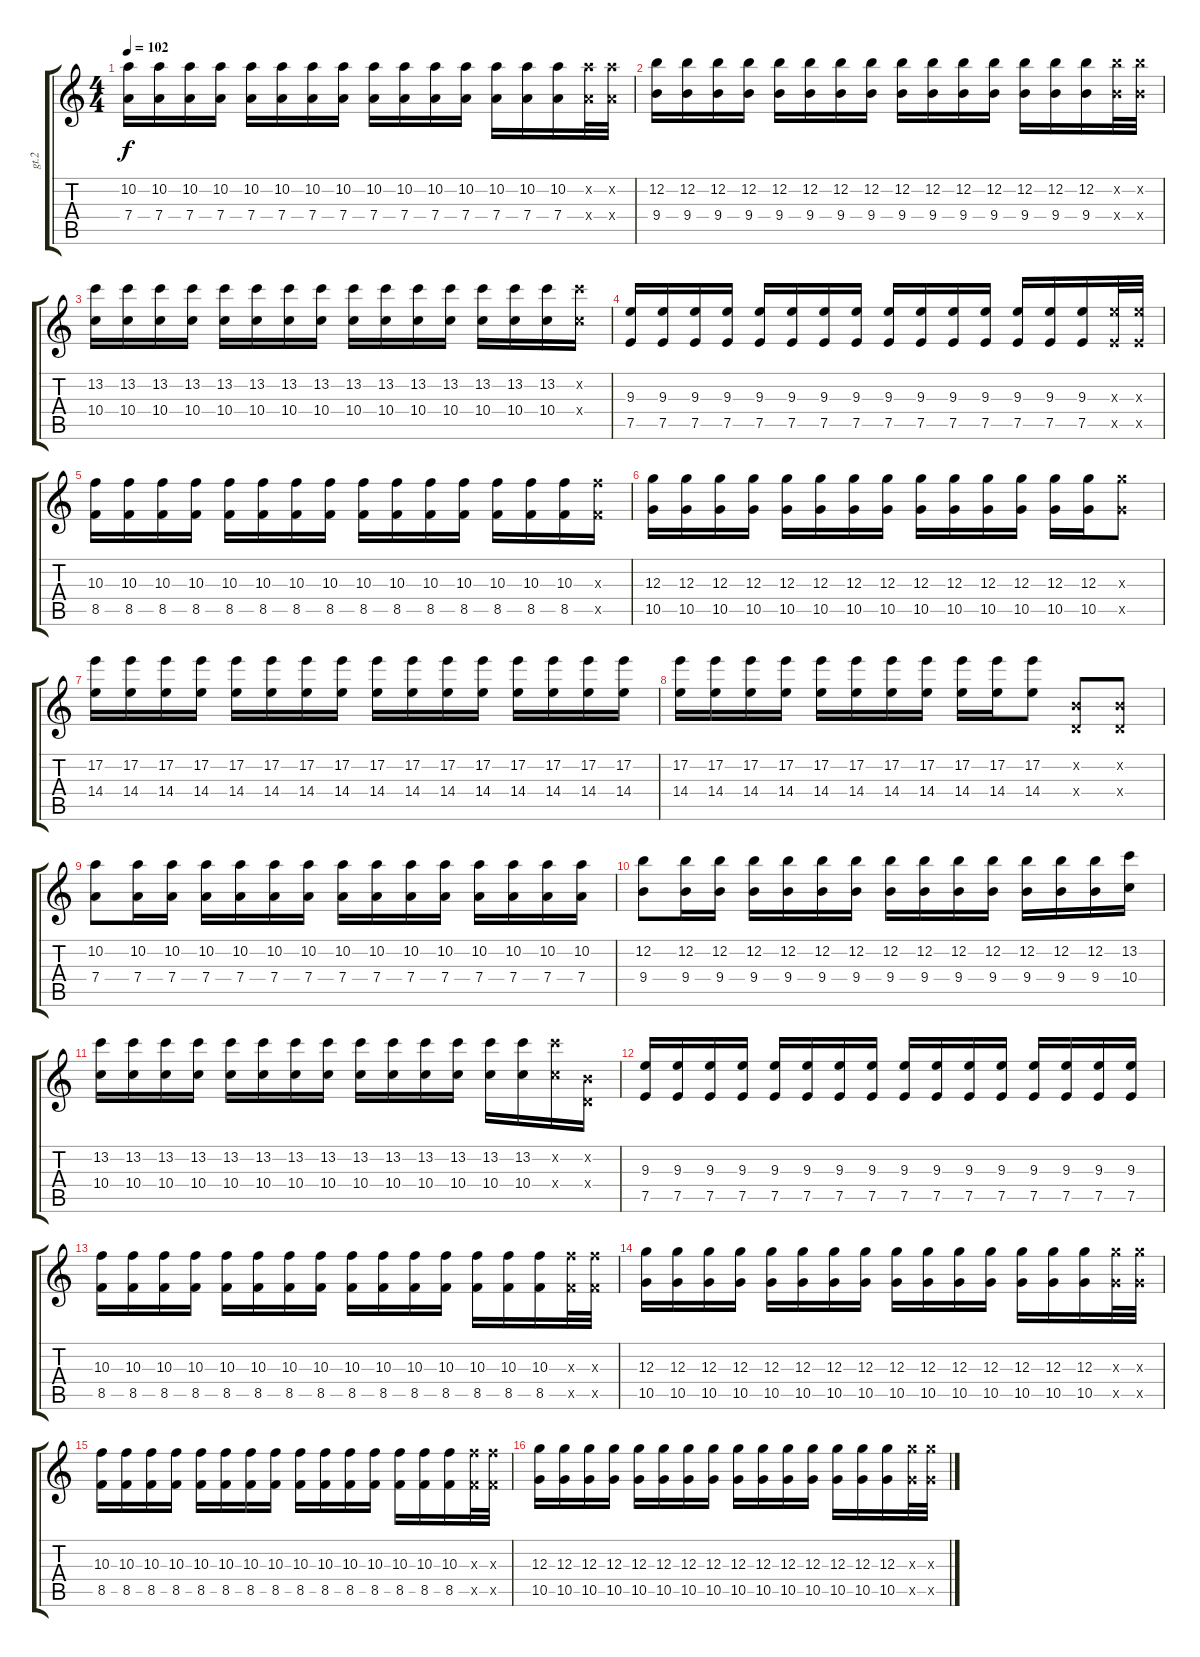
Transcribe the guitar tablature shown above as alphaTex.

\track ("gt.2" "gt.2") {instrument overdrivenguitar}
\staff {score tabs}
\tuning (E4 B3 G3 D3 A2 E2) {hide}
\ts (4 4)
\tempo 102
\clef g2
\ks c
(10.2 7.4).16{dy f volume 14 instrument overdrivenguitar} (10.2 7.4).16 (10.2 7.4).16 (10.2 7.4).16 (10.2 7.4).16 (10.2 7.4).16 (10.2 7.4).16 (10.2 7.4).16 (10.2 7.4).16 (10.2 7.4).16 (10.2 7.4).16 (10.2 7.4).16 (10.2 7.4).16 (10.2 7.4).16 (10.2 7.4).16 (10.2{x} 7.4{x}).32 (10.2{x} 7.4{x}).32 |
(12.2 9.4).16 (12.2 9.4).16 (12.2 9.4).16 (12.2 9.4).16 (12.2 9.4).16 (12.2 9.4).16 (12.2 9.4).16 (12.2 9.4).16 (12.2 9.4).16 (12.2 9.4).16 (12.2 9.4).16 (12.2 9.4).16 (12.2 9.4).16 (12.2 9.4).16 (12.2 9.4).16 (12.2{x} 9.4{x}).32 (12.2{x} 9.4{x}).32 |
(13.2 10.4).16 (13.2 10.4).16 (13.2 10.4).16 (13.2 10.4).16 (13.2 10.4).16 (13.2 10.4).16 (13.2 10.4).16 (13.2 10.4).16 (13.2 10.4).16 (13.2 10.4).16 (13.2 10.4).16 (13.2 10.4).16 (13.2 10.4).16 (13.2 10.4).16 (13.2 10.4).16 (13.2{x} 10.4{x}).16 |
(9.3 7.5).16 (9.3 7.5).16 (9.3 7.5).16 (9.3 7.5).16 (9.3 7.5).16 (9.3 7.5).16 (9.3 7.5).16 (9.3 7.5).16 (9.3 7.5).16 (9.3 7.5).16 (9.3 7.5).16 (9.3 7.5).16 (9.3 7.5).16 (9.3 7.5).16 (9.3 7.5).16 (9.3{x} 7.5{x}).32 (9.3{x} 7.5{x}).32 |
(10.3 8.5).16 (10.3 8.5).16 (10.3 8.5).16 (10.3 8.5).16 (10.3 8.5).16 (10.3 8.5).16 (10.3 8.5).16 (10.3 8.5).16 (10.3 8.5).16 (10.3 8.5).16 (10.3 8.5).16 (10.3 8.5).16 (10.3 8.5).16 (10.3 8.5).16 (10.3 8.5).16 (10.3{x} 8.5{x}).16 |
(12.3 10.5).16 (12.3 10.5).16 (12.3 10.5).16 (12.3 10.5).16 (12.3 10.5).16 (12.3 10.5).16 (12.3 10.5).16 (12.3 10.5).16 (12.3 10.5).16 (12.3 10.5).16 (12.3 10.5).16 (12.3 10.5).16 (12.3 10.5).16 (12.3 10.5).16 (12.3{x} 10.5{x}).8 |
(17.2 14.4).16 (17.2 14.4).16 (17.2 14.4).16 (17.2 14.4).16 (17.2 14.4).16 (17.2 14.4).16 (17.2 14.4).16 (17.2 14.4).16 (17.2 14.4).16 (17.2 14.4).16 (17.2 14.4).16 (17.2 14.4).16 (17.2 14.4).16 (17.2 14.4).16 (17.2 14.4).16 (17.2 14.4).16 |
(17.2 14.4).16 (17.2 14.4).16 (17.2 14.4).16 (17.2 14.4).16 (17.2 14.4).16 (17.2 14.4).16 (17.2 14.4).16 (17.2 14.4).16 (17.2 14.4).16 (17.2 14.4).16 (17.2 14.4).8 (0.2{x} 0.4{x}).8 (0.2{x} 0.4{x}).8 |
(10.2 7.4).8 (10.2 7.4).16 (10.2 7.4).16 (10.2 7.4).16 (10.2 7.4).16 (10.2 7.4).16 (10.2 7.4).16 (10.2 7.4).16 (10.2 7.4).16 (10.2 7.4).16 (10.2 7.4).16 (10.2 7.4).16 (10.2 7.4).16 (10.2 7.4).16 (10.2 7.4).16 |
(12.2 9.4).8 (12.2 9.4).16 (12.2 9.4).16 (12.2 9.4).16 (12.2 9.4).16 (12.2 9.4).16 (12.2 9.4).16 (12.2 9.4).16 (12.2 9.4).16 (12.2 9.4).16 (12.2 9.4).16 (12.2 9.4).16 (12.2 9.4).16 (12.2 9.4).16 (13.2 10.4).16 |
(13.2 10.4).16 (13.2 10.4).16 (13.2 10.4).16 (13.2 10.4).16 (13.2 10.4).16 (13.2 10.4).16 (13.2 10.4).16 (13.2 10.4).16 (13.2 10.4).16 (13.2 10.4).16 (13.2 10.4).16 (13.2 10.4).16 (13.2 10.4).16 (13.2 10.4).16 (13.2{x} 10.4{x}).16 (0.2{x} 0.4{x}).16 |
(9.3 7.5).16 (9.3 7.5).16 (9.3 7.5).16 (9.3 7.5).16 (9.3 7.5).16 (9.3 7.5).16 (9.3 7.5).16 (9.3 7.5).16 (9.3 7.5).16 (9.3 7.5).16 (9.3 7.5).16 (9.3 7.5).16 (9.3 7.5).16 (9.3 7.5).16 (9.3 7.5).16 (9.3 7.5).16 |
(10.3 8.5).16 (10.3 8.5).16 (10.3 8.5).16 (10.3 8.5).16 (10.3 8.5).16 (10.3 8.5).16 (10.3 8.5).16 (10.3 8.5).16 (10.3 8.5).16 (10.3 8.5).16 (10.3 8.5).16 (10.3 8.5).16 (10.3 8.5).16 (10.3 8.5).16 (10.3 8.5).16 (10.3{x} 8.5{x}).32 (10.3{x} 8.5{x}).32 |
(12.3 10.5).16 (12.3 10.5).16 (12.3 10.5).16 (12.3 10.5).16 (12.3 10.5).16 (12.3 10.5).16 (12.3 10.5).16 (12.3 10.5).16 (12.3 10.5).16 (12.3 10.5).16 (12.3 10.5).16 (12.3 10.5).16 (12.3 10.5).16 (12.3 10.5).16 (12.3 10.5).16 (12.3{x} 10.5{x}).32 (12.3{x} 10.5{x}).32 |
(10.3 8.5).16 (10.3 8.5).16 (10.3 8.5).16 (10.3 8.5).16 (10.3 8.5).16 (10.3 8.5).16 (10.3 8.5).16 (10.3 8.5).16 (10.3 8.5).16 (10.3 8.5).16 (10.3 8.5).16 (10.3 8.5).16 (10.3 8.5).16 (10.3 8.5).16 (10.3 8.5).16 (10.3{x} 8.5{x}).32 (10.3{x} 8.5{x}).32 |
(12.3 10.5).16 (12.3 10.5).16 (12.3 10.5).16 (12.3 10.5).16 (12.3 10.5).16 (12.3 10.5).16 (12.3 10.5).16 (12.3 10.5).16 (12.3 10.5).16 (12.3 10.5).16 (12.3 10.5).16 (12.3 10.5).16 (12.3 10.5).16 (12.3 10.5).16 (12.3 10.5).16 (12.3{x} 10.5{x}).32 (12.3{x} 10.5{x}).32
